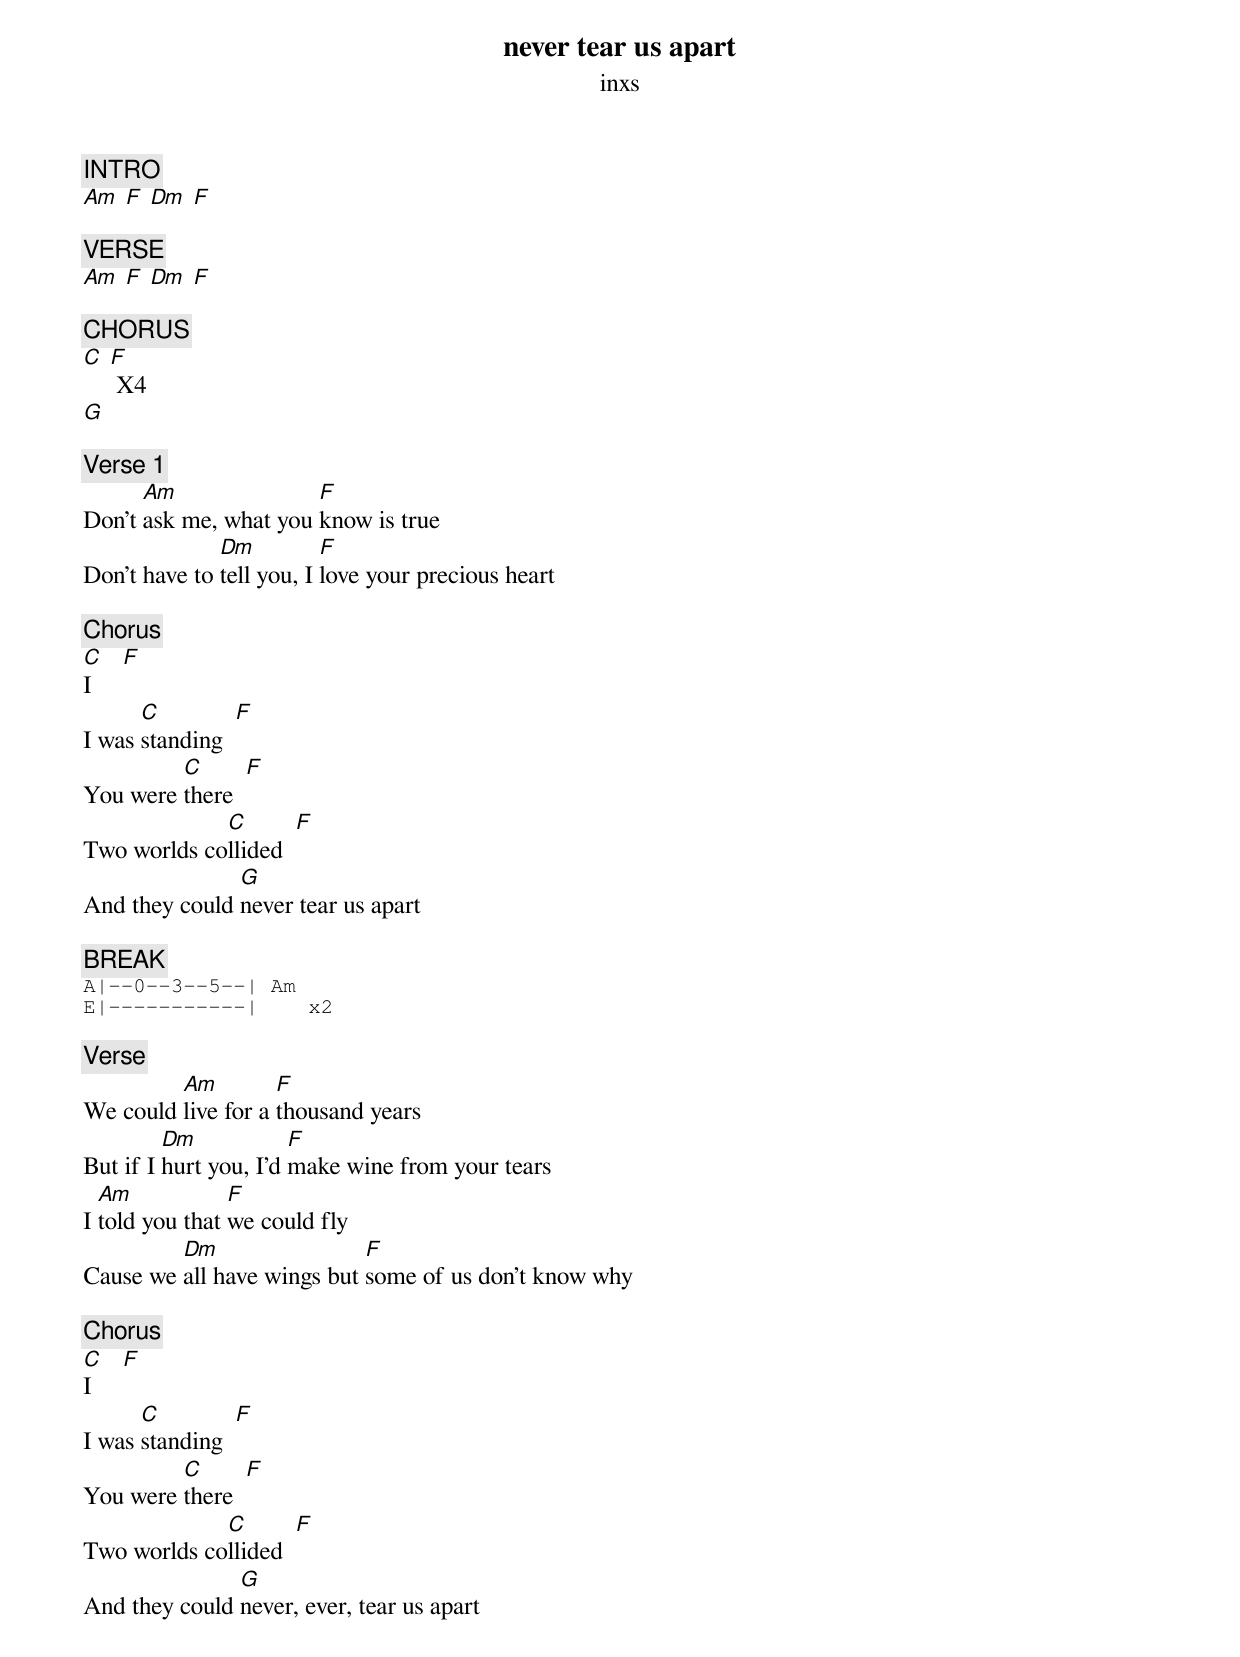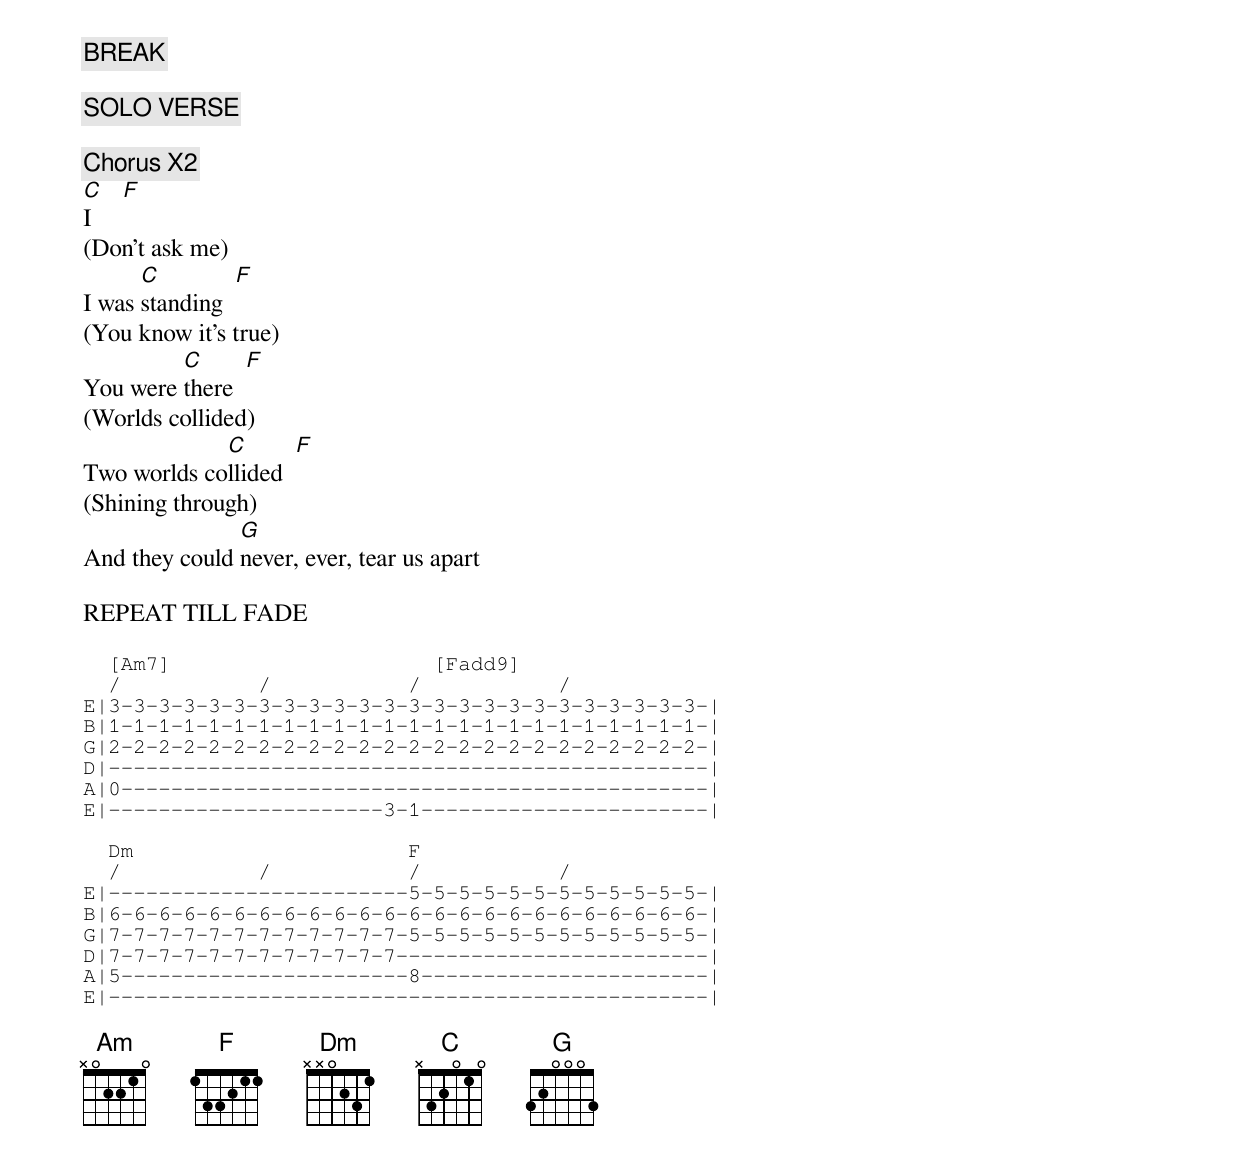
{t: never tear us apart}
{st: inxs}
{c: INTRO}
[Am] [F] [Dm] [F]

{c: VERSE}
[Am] [F] [Dm] [F]

{c: CHORUS}
[C] [F] X4
[G]

{c: Verse 1}
Don't [Am]ask me, what you [F]know is true
Don't have to [Dm]tell you, I [F]love your precious heart

{c: Chorus}
[C]I     [F]
I was [C]standing  [F]
You were [C]there  [F]
Two worlds co[C]llided  [F]
And they could [G]never tear us apart

{c: BREAK}
{sot}
A|--0--3--5--| Am
E|-----------|    x2
{eot}

{c: Verse}
We could [Am]live for a [F]thousand years
But if I [Dm]hurt you, I'd [F]make wine from your tears
I [Am]told you that [F]we could fly
Cause we [Dm]all have wings but [F]some of us don't know why

{c: Chorus}
[C]I     [F]
I was [C]standing  [F]
You were [C]there  [F]
Two worlds co[C]llided  [F]
And they could [G]never, ever, tear us apart

{c: BREAK}

{c: SOLO VERSE}

{c: Chorus X2}
[C]I     [F]
(Don't ask me)
I was [C]standing  [F]
(You know it's true)
You were [C]there  [F]
(Worlds collided)
Two worlds co[C]llided  [F]
(Shining through)
And they could [G]never, ever, tear us apart

REPEAT TILL FADE

{sot}
  [Am7]                     [Fadd9]
  /           /           /           /
E|3-3-3-3-3-3-3-3-3-3-3-3-3-3-3-3-3-3-3-3-3-3-3-3-|
B|1-1-1-1-1-1-1-1-1-1-1-1-1-1-1-1-1-1-1-1-1-1-1-1-|
G|2-2-2-2-2-2-2-2-2-2-2-2-2-2-2-2-2-2-2-2-2-2-2-2-|
D|------------------------------------------------|
A|0-----------------------------------------------|
E|----------------------3-1-----------------------|

  Dm                      F
  /           /           /           /
E|------------------------5-5-5-5-5-5-5-5-5-5-5-5-|
B|6-6-6-6-6-6-6-6-6-6-6-6-6-6-6-6-6-6-6-6-6-6-6-6-|
G|7-7-7-7-7-7-7-7-7-7-7-7-5-5-5-5-5-5-5-5-5-5-5-5-|
D|7-7-7-7-7-7-7-7-7-7-7-7-------------------------|
A|5-----------------------8-----------------------|
E|------------------------------------------------|

{eot}
